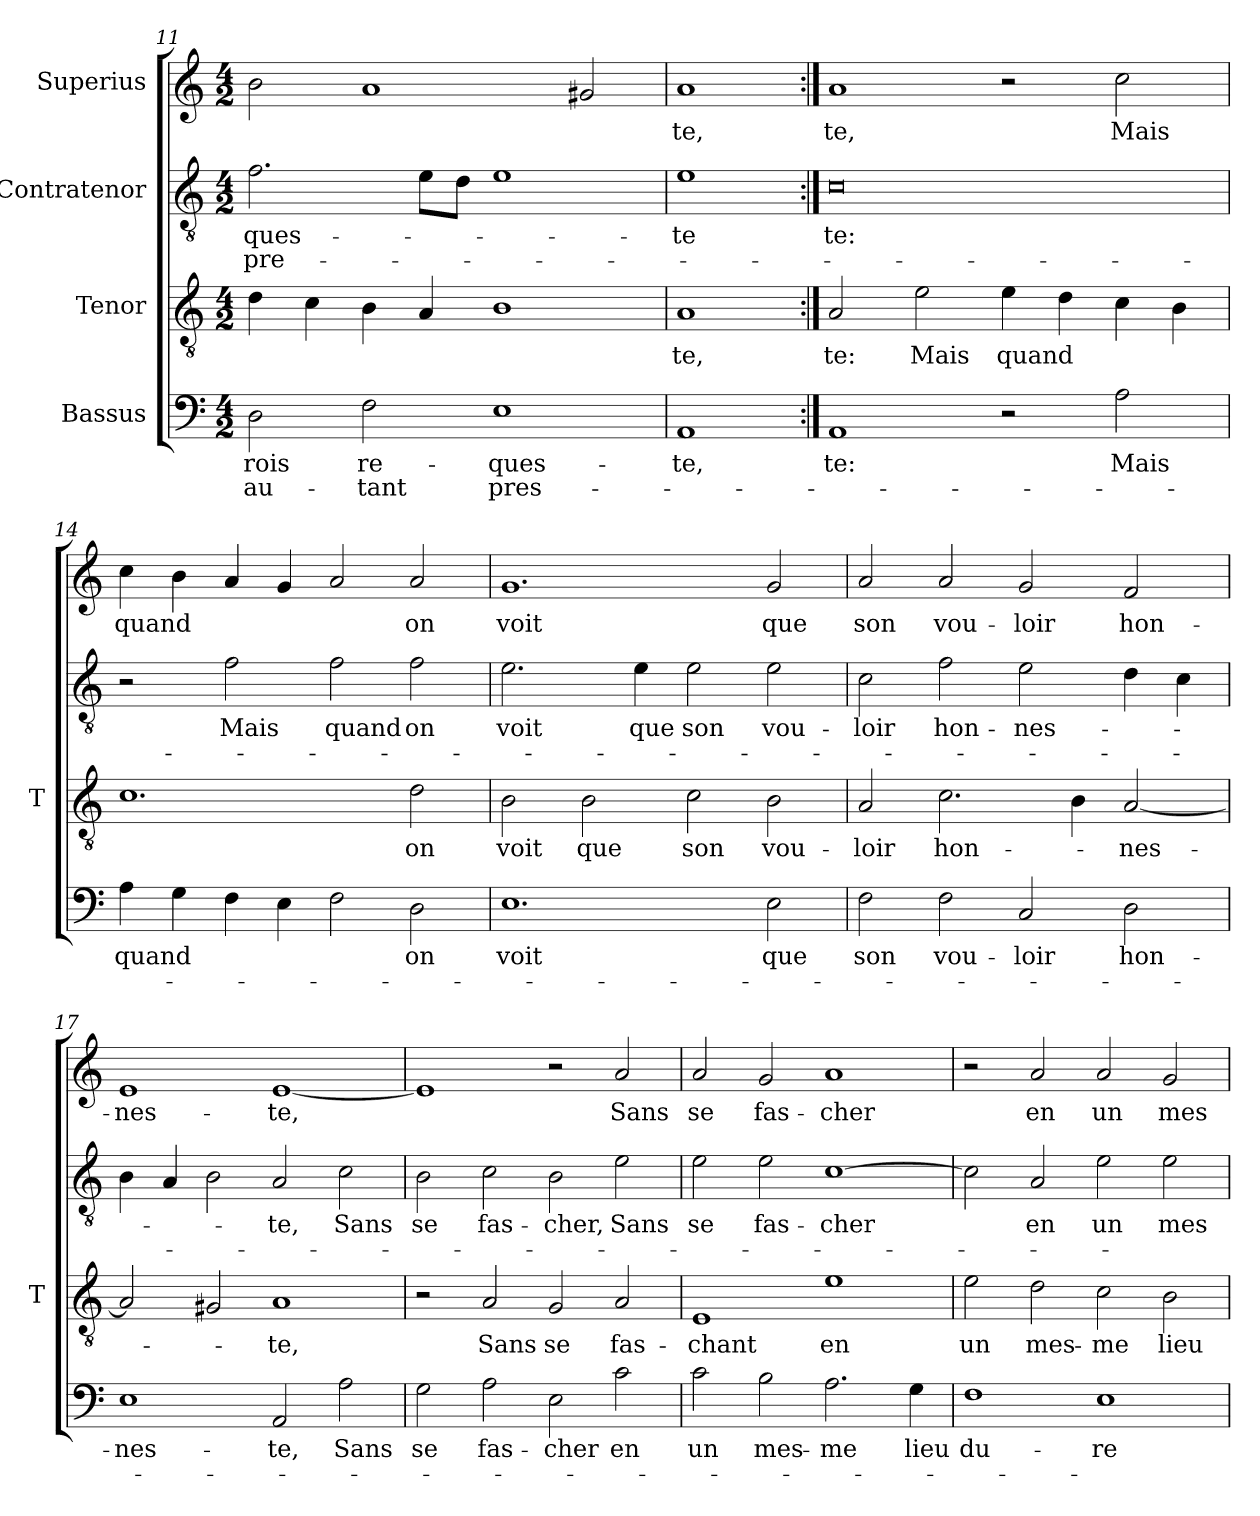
**kern	**text	**text	**kern	**text	**kern	**text	**text	**kern	**text
*part4	*part4	*part4	*part3	*part3	*part2	*part2	*part2	*part1	*part1
*staff4	*staff4	*staff4	*staff3	*staff3	*staff2	*staff2	*staff2	*staff1	*staff1
*I"Bassus	*	*	*I"Tenor	*	*I"Contratenor	*	*	*I"Superius	*
*	*	*	*I'T	*	*	*	*	*	*
*clefF4	*	*	*clefGv2	*	*clefGv2	*	*	*clefG2	*
*k[]	*	*	*k[]	*	*k[]	*	*	*k[]	*
*M4/2	*	*	*M4/2	*	*M4/2	*	*	*M4/2	*
=11	=11	=11	=11	=11	=11	=11	=11	=11	=11
2D	-rois	au-	4d	.	2.f	ques-	pre-	2b	.
.	.	.	4c	.	.	.	.	.	.
2F	re-	-tant	4B	.	.	.	.	1a	.
.	.	.	4A	.	8eL	.	.	.	.
.	.	.	.	.	8dJ	.	.	.	.
1E	ques-	pres-	1B	.	1e	.	.	.	.
.	.	.	.	.	.	.	.	2g#X	.
=12	=12	=12	=12	=12	=12	=12	=12	=12	=12
1AA	-te,	.	1A	-te,	1e	-te	.	1a	-te,
=13:|!	=13:|!	=13:|!	=13:|!	=13:|!	=13:|!	=13:|!	=13:|!	=13:|!	=13:|!
1AA	-te:	.	2A	-te:	0c	-te:	.	1a	-te,
.	.	.	2e	-Mais	.	.	.	.	.
2r	.	.	4e	-quand	.	.	.	2r	.
.	.	.	4d	.	.	.	.	.	.
2A	-Mais	.	4c	.	.	.	.	2cc	-Mais
.	.	.	4B	.	.	.	.	.	.
=14	=14	=14	=14	=14	=14	=14	=14	=14	=14
4A	-quand	.	1.c	.	2r	.	.	4cc	-quand
4G	.	.	.	.	.	.	.	4b	.
4F	.	.	.	.	2f	-Mais	.	4a	.
4E	.	.	.	.	.	.	.	4g	.
2F	.	.	.	.	2f	-quand	.	2a	.
2D	-on	.	2d	-on	2f	-on	.	2a	-on
=15	=15	=15	=15	=15	=15	=15	=15	=15	=15
1.E	-voit	.	2B	-voit	2.e	-voit	.	1.g	-voit
.	.	.	2B	-que	.	.	.	.	.
.	.	.	.	.	4e	-que	.	.	.
.	.	.	2c	-son	2e	-son	.	.	.
2E	-que	.	2B	vou-	2e	vou-	.	2g	-que
=16	=16	=16	=16	=16	=16	=16	=16	=16	=16
2F	-son	.	2A	-loir	2c	-loir	.	2a	-son
2F	vou-	.	2.c	hon-	2f	hon-	.	2a	vou-
2C	-loir	.	.	.	2e	nes-	.	2g	-loir
.	.	.	4B	.	.	.	.	.	.
2D	hon-	.	[2A	nes-	4d	.	.	2f	hon-
.	.	.	.	.	4c	.	.	.	.
=17	=17	=17	=17	=17	=17	=17	=17	=17	=17
1E	nes-	.	2A]	.	4B	.	.	1e	nes-
.	.	.	.	.	4A	.	.	.	.
.	.	.	2G#X	.	2B	.	.	.	.
2AA	-te,	.	1A	-te,	2A	-te,	.	[1e	-te,
2A	-Sans	.	.	.	2c	-Sans	.	.	.
=18	=18	=18	=18	=18	=18	=18	=18	=18	=18
2G	-se	.	2r	.	2B	-se	.	1e]	.
2A	fas-	.	2A	-Sans	2c	fas-	.	.	.
2E	-cher	.	2G	-se	2B	-cher,	.	2r	.
2c	-en	.	2A	fas-	2e	-Sans	.	2a	-Sans
=19	=19	=19	=19	=19	=19	=19	=19	=19	=19
2c	-un	.	1E	-chant	2e	-se	.	2a	-se
2B	mes-	.	.	.	2e	fas-	.	2g	fas-
2.A	-me	.	1e	-en	[1c	-cher	.	1a	-cher
4G	-lieu	.	.	.	.	.	.	.	.
=20	=20	=20	=20	=20	=20	=20	=20	=20	=20
1F	du-	.	2e	-un	2c]	.	.	2r	.
.	.	.	2d	mes-	2A	-en	.	2a	-en
1E	-re	.	2c	-me	2e	-un	.	2a	-un
.	.	.	2B	-lieu	2e	mes-	.	2g	mes-
=	=	=	=	=	=	=	=	=	=
*-	*-	*-	*-	*-	*-	*-	*-	*-	*-
